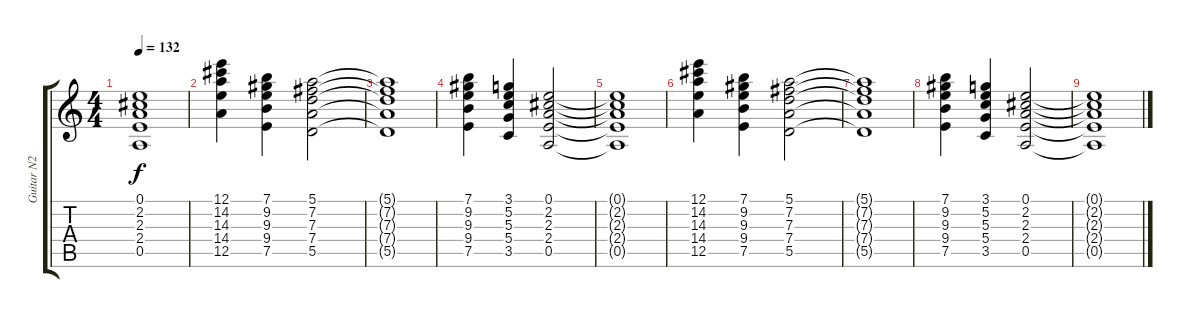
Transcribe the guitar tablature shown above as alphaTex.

\track ("Guitar N2" "Guitar N2") {instrument distortionguitar}
\staff {score tabs}
\tuning (E4 B3 G3 D3 A2 E2) {hide}
\ts (4 4)
\tempo 132
\clef g2
\ks c
(0.1{t} 2.2{t} 2.3{t} 2.4{t} 0.5{t}).1{dy f} |
(12.1 14.2 14.3 14.4 12.5).4{instrument distortionguitar} (7.1 9.2 9.3 9.4 7.5).4 (5.1 7.2 7.3 7.4 5.5).2 |
(5.1{t} 7.2{t} 7.3{t} 7.4{t} 5.5{t}).1 |
(7.1 9.2 9.3 9.4 7.5).4 (3.1 5.2 5.3 5.4 3.5).4 (0.1 2.2 2.3 2.4 0.5).2 |
(0.1{t} 2.2{t} 2.3{t} 2.4{t} 0.5{t}).1 |
(12.1 14.2 14.3 14.4 12.5).4 (7.1 9.2 9.3 9.4 7.5).4 (5.1 7.2 7.3 7.4 5.5).2 |
(5.1{t} 7.2{t} 7.3{t} 7.4{t} 5.5{t}).1 |
(7.1 9.2 9.3 9.4 7.5).4 (3.1 5.2 5.3 5.4 3.5).4 (0.1 2.2 2.3 2.4 0.5).2 |
(0.1{t} 2.2{t} 2.3{t} 2.4{t} 0.5{t}).1
